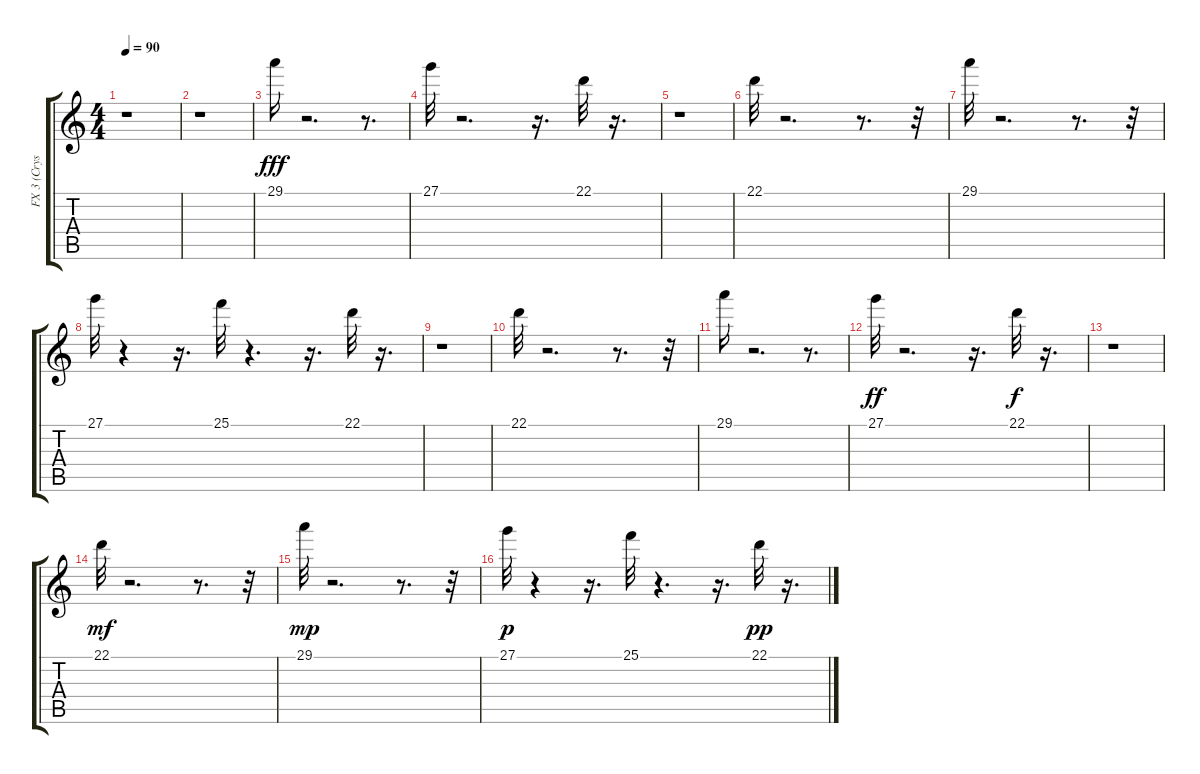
\track ("FX 3 (Crystal)" "FX 3 (Crys") {instrument fx3crystal}
\staff {score tabs}
\tuning (E4 B3 G3 D3 A2 E2) {hide}
\ts (4 4)
\tempo 90
\clef g2
\ks c
r.1{dy fff} |
r.1 |
29.1.16 r.2{d} r.8{d} |
27.1.32 r.2{d} r.16{d} 22.1.32 r.16{d} |
r.1 |
22.1.32 r.2{d} r.8{d} r.32 |
29.1.32 r.2{d} r.8{d} r.32 |
27.1.32 r.4 r.16{d} 25.1.32 r.4{d} r.16{d} 22.1.32 r.16{d} |
r.1 |
22.1.32 r.2{d} r.8{d} r.32 |
29.1.16 r.2{d} r.8{d} |
27.1.32{dy ff} r.2{d} r.16{d} 22.1.32{dy f} r.16{d} |
r.1 |
22.1.32{dy mf} r.2{d} r.8{d} r.32 |
29.1.32{dy mp} r.2{d} r.8{d} r.32 |
27.1.32{dy p} r.4 r.16{d} 25.1.32 r.4{d} r.16{d} 22.1.32{dy pp} r.16{d}
